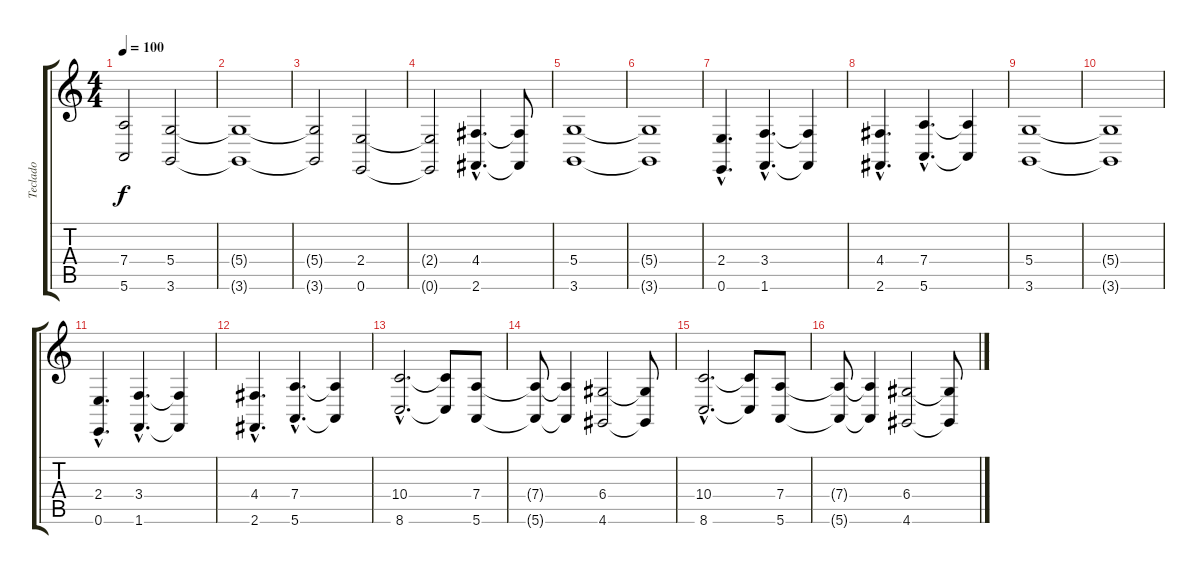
\track ("Teclado" "Teclado") {instrument stringensemble2}
\staff {score tabs}
\tuning (E4 B3 G3 D3 A2 E2) {hide}
\ts (4 4)
\tempo 100
\clef g2
\ks c
(7.4{t} 5.6{t}).2{dy f} (5.4 3.6).2 |
(5.4{t} 3.6{t}).1 |
(5.4{t} 3.6{t}).2 (2.4 0.6).2 |
(2.4{t} 0.6{t}).2 (4.4{hac} 2.6{hac}).4{d} (4.4{t} 2.6{t}).8 |
(5.4 3.6).1 |
(5.4{t} 3.6{t}).1 |
(2.4{hac} 0.6{hac}).4{d} (3.4{hac} 1.6{hac}).4{d} (3.4{t} 1.6{t}).4 |
(4.4{hac} 2.6{hac}).4{d} (7.4{hac} 5.6{hac}).4{d} (7.4{t} 5.6{t}).4 |
(5.4 3.6).1 |
(5.4{t} 3.6{t}).1 |
(2.4{hac} 0.6{hac}).4{d} (3.4{hac} 1.6{hac}).4{d} (3.4{t} 1.6{t}).4 |
(4.4{hac} 2.6{hac}).4{d} (7.4{hac} 5.6{hac}).4{d} (7.4{t} 5.6{t}).4 |
(10.4{hac} 8.6{hac}).2{d} (10.4{t} 8.6{t}).8 (7.4 5.6).8 |
(7.4{t} 5.6{t}).8 (7.4{t} 5.6{t}).4 (6.4 4.6).2 (6.4{t} 4.6{t}).8 |
(10.4{hac} 8.6{hac}).2{d} (10.4{t} 8.6{t}).8 (7.4 5.6).8 |
(7.4{t} 5.6{t}).8 (7.4{t} 5.6{t}).4 (6.4 4.6).2 (6.4{t} 4.6{t}).8
